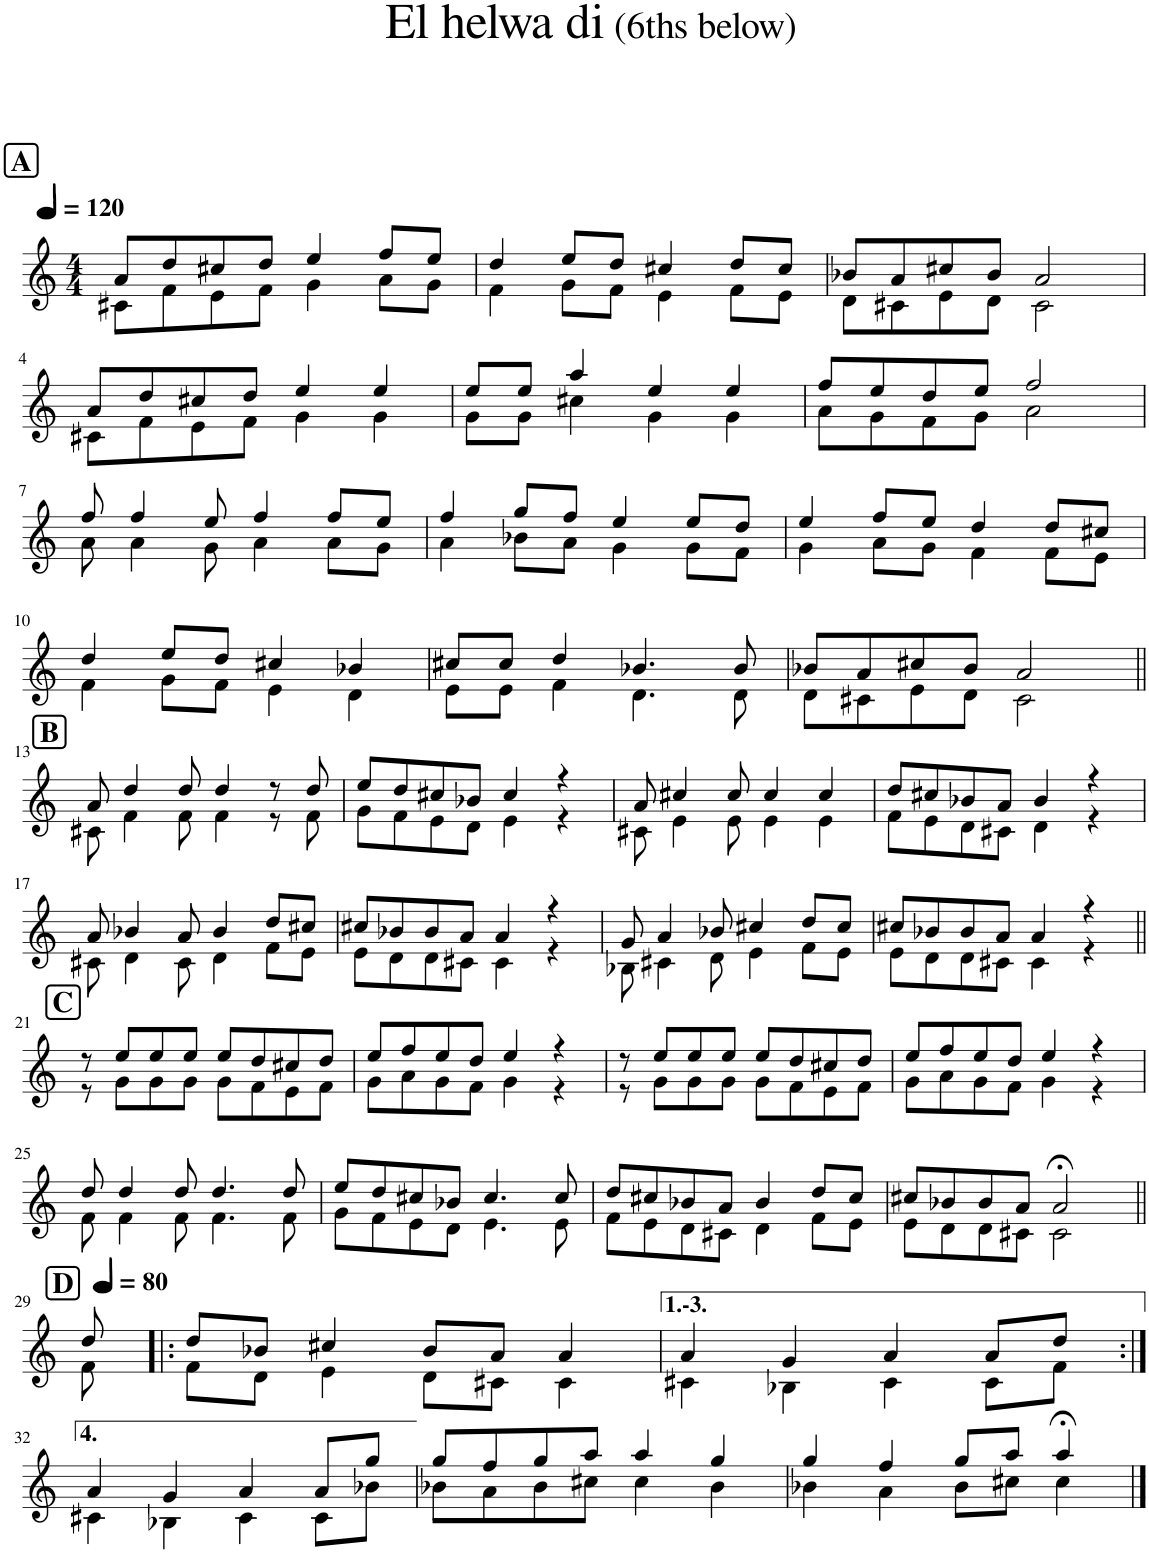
**kern
*part1
*staff1
*I"Piano
*I'Pno.
*clefG2
*k[]
*M4/4
*MM120
!!LO:REH:place=s1:a:B:cj:fs=14:t=A
=1
*^
8a/L	8c#X\L
8dd/	8f\
8cc#X/	8e\
8dd/J	8f\J
4ee/	4g\
8ff/L	8a\L
8ee/J	8g\J
=2	=2
4dd/	4f\
8ee/L	8g\L
8dd/J	8f\J
4cc#X/	4e\
8dd/L	8f\L
8cc#/J	8e\J
=3	=3
8b-X/L	8d\L
8a/	8c#X\
8cc#X/	8e\
8b-/J	8d\J
2a/	2c#\
!!LO:LB:g=z	!!
=4	=4
8a/L	8c#X\L
8dd/	8f\
8cc#X/	8e\
8dd/J	8f\J
4ee/	4g\
4ee/	4g\
=5	=5
8ee/L	8g\L
8ee/J	8g\J
4aa/	4cc#X\
4ee/	4g\
4ee/	4g\
=6	=6
8ff/L	8a\L
8ee/	8g\
8dd/	8f\
8ee/J	8g\J
2ff/	2a\
!!LO:LB:g=z	!!
=7	=7
8ff/	8a\
4ff/	4a\
8ee/	8g\
4ff/	4a\
8ff/L	8a\L
8ee/J	8g\J
=8	=8
4ff/	4a\
8gg/L	8b-X\L
8ff/J	8a\J
4ee/	4g\
8ee/L	8g\L
8dd/J	8f\J
=9	=9
4ee/	4g\
8ff/L	8a\L
8ee/J	8g\J
4dd/	4f\
8dd/L	8f\L
8cc#X/J	8e\J
!!LO:LB:g=z	!!
=10	=10
4dd/	4f\
8ee/L	8g\L
8dd/J	8f\J
4cc#X/	4e\
4b-X/	4d\
=11	=11
8cc#X/L	8e\L
8cc#/J	8e\J
4dd/	4f\
4.b-X/	4.d\
8b-/	8d\
=12	=12
8b-X/L	8d\L
8a/	8c#X\
8cc#X/	8e\
8b-/J	8d\J
2a/	2c#\
!!LO:LB:g=z	!!
!!LO:REH:place=s1:a:B:cj:fs=14:t=B	!!
=13||	=13||
8a/	8c#X\
4dd/	4f\
8dd/	8f\
4dd/	4f\
8r	8r
8dd/	8f\
=14	=14
8ee/L	8g\L
8dd/	8f\
8cc#X/	8e\
8b-X/J	8d\J
4cc#/	4e\
4r	4r
=15	=15
8a/	8c#X\
4cc#X/	4e\
8cc#/	8e\
4cc#/	4e\
4cc#/	4e\
=16	=16
8dd/L	8f\L
8cc#X/	8e\
8b-X/	8d\
8a/J	8c#X\J
4b-/	4d\
4r	4r
!!LO:LB:g=z	!!
=17	=17
8a/	8c#X\
4b-X/	4d\
8a/	8c#\
4b-/	4d\
8dd/L	8f\L
8cc#X/J	8e\J
=18	=18
8cc#X/L	8e\L
8b-X/	8d\
8b-/	8d\
8a/J	8c#X\J
4a/	4c#\
4r	4r
=19	=19
8g/	8B-X\
4a/	4c#X\
8b-X/	8d\
4cc#X/	4e\
8dd/L	8f\L
8cc#/J	8e\J
=20	=20
8cc#X/L	8e\L
8b-X/	8d\
8b-/	8d\
8a/J	8c#X\J
4a/	4c#\
4r	4r
!!LO:LB:g=z	!!
!!LO:REH:place=s1:a:B:cj:fs=14:t=C	!!
=21||	=21||
8r	8r
8ee/L	8g\L
8ee/	8g\
8ee/J	8g\J
8ee/L	8g\L
8dd/	8f\
8cc#X/	8e\
8dd/J	8f\J
=22	=22
8ee/L	8g\L
8ff/	8a\
8ee/	8g\
8dd/J	8f\J
4ee/	4g\
4r	4r
=23	=23
8r	8r
8ee/L	8g\L
8ee/	8g\
8ee/J	8g\J
8ee/L	8g\L
8dd/	8f\
8cc#X/	8e\
8dd/J	8f\J
=24	=24
8ee/L	8g\L
8ff/	8a\
8ee/	8g\
8dd/J	8f\J
4ee/	4g\
4r	4r
!!LO:LB:g=z	!!
=25	=25
8dd/	8f\
4dd/	4f\
8dd/	8f\
4.dd/	4.f\
8dd/	8f\
=26	=26
8ee/L	8g\L
8dd/	8f\
8cc#X/	8e\
8b-X/J	8d\J
4.cc#/	4.e\
8cc#/	8e\
=27	=27
8dd/L	8f\L
8cc#X/	8e\
8b-X/	8d\
8a/J	8c#X\J
4b-/	4d\
8dd/L	8f\L
8cc#/J	8e\J
=28	=28
8cc#X/L	8e\L
8b-X/	8d\
8b-/	8d\
8a/J	8c#X\J
2a;</	2c#\
!!LO:LB:g=z	!!
=29||	=29||
!!LO:REH:place=s1:a:B:cj:fs=14:t=D	!!
*MM80	*
8dd/	8f\
=30!|:	=30!|:
8dd/L	8f\L
8b-X/J	8d\J
4cc#X/	4e\
8b-/L	8d\L
8a/J	8c#X\J
4a/	4c#\
=31	=31
4a/	4c#X\
4g/	4B-X\
4a/	4c#\
8a/L	8c#\L
8dd/J	8f\J
!!LO:LB:g=z	!!
=32:|!	=32:|!
4a/	4c#X\
4g/	4B-X\
4a/	4c#\
8a/L	8c#\L
8gg/J	8b-X\J
=33	=33
8gg/L	8b-X\L
8ff/	8a\
8gg/	8b-\
8aa/J	8cc#X\J
4aa/	4cc#\
4gg/	4b-\
=34	=34
4gg/	4b-X\
4ff/	4a\
8gg/L	8b-\L
8aa/J	8cc#X\J
4aa;</	4cc#\
*v	*v
==
*-
